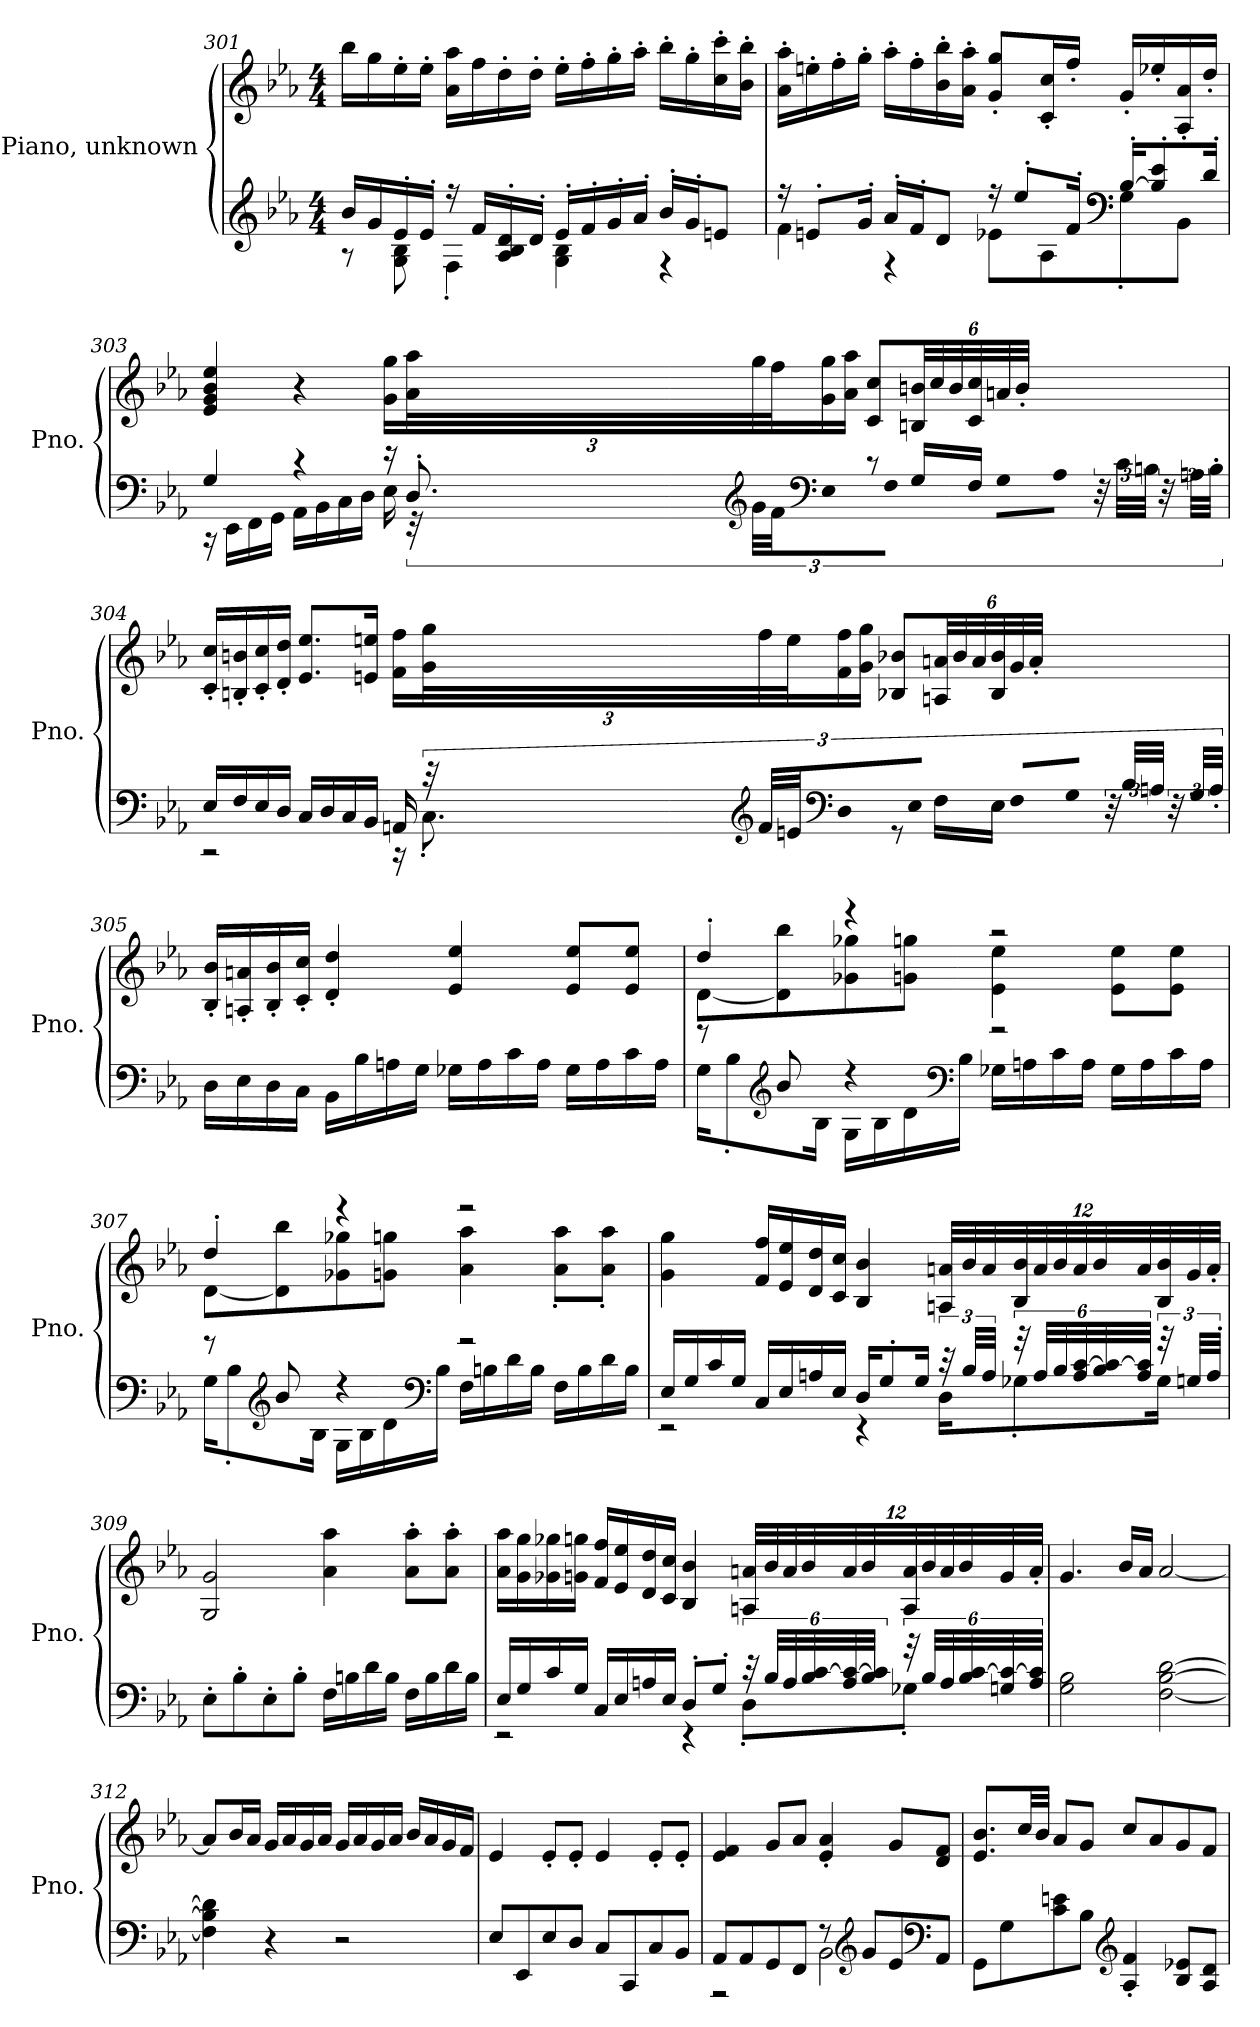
**kern	**kern
*part1	*part1
*staff2	*staff1
*I"Piano, unknown	*
*I'Pno.	*
*clefG2	*clefG2
*k[b-e-a-]	*k[b-e-a-]
*M4/4	*M4/4
=301	=301
*^	*
16b-/LL	8r	16bb-\LL
16g/	.	16gg\
16e-'/	8G\ 8B-\	16ee-'\
16e-'/JJ	.	16ee-'\JJ
16r	4F'\	16a-\ 16aa-\LL
16f/LL	.	16ff\
16A-/' 16B-/' 16d/'	.	16dd'\
16d'/JJ	.	16dd'\JJ
16e-'/LL	4G\ 4B-\	16ee-'\LL
16f'/	.	16ff'\
16g'/	.	16gg'\
16a-'/JJ	.	16aa-'\JJ
16b-'/LL	4r	16bb-'\LL
16g'/J	.	16gg'\
8en/J	.	16cc\' 16ccc\'
.	.	16b-\' 16bb-\'JJ
!!LO:LB:g=z
=302	=302	=302
16r	4f\	16a-\' 16aa-\'LL
8en'/L	.	16een'\
.	.	16ff'\
16g'/Jk	.	16gg'\JJ
16a-'/LL	4r	16aa-'\LL
16f'/J	.	16ff'\
8d/J	.	16b-\' 16bb-\'
.	.	16a-\' 16aa-\'JJ
16r	8e-X\L	8g/' 8gg/'L
8ee-'/L	.	.
.	8A-\	16c/' 16cc/'L
16f'/Jk	.	16ff'/JJ
*clefF4	*	*
[16B-'/KL	8G'\	16g'/LL
8B-/]' 8e-/'	.	16ee-X'/
.	8BB-\J	16A-/' 16a-/'
16d'/Jk	.	16dd'/JJ
!!LO:LB:g=z
=303	=303	=303
4G/	16r	4e-/ 4g/ 4b-/ 4ee-/
.	16EE-\LL	.
.	16FF\	.
.	16GG\JJ	.
4r	16AA-\LL	4r
.	16BB-\	.
.	16C\	.
.	16D\JJ	.
16r	16E-\	16g\ 16gg\LL
*	*	*Xbrackettup
8.D'/	48r	48a-\ 48aa-\L
*clefG2	*	*
.	48g\LLL	48gg\
.	48f\J	48ff\J
*clefF4	*	*
.	16E-\	16g\ 16gg\
.	16F\JJ	16a-\ 16aa-\JJ
8r	16G\LL	8c/ 8cc/L
.	16A-\JJ	.
16G/LL	48r	48Bn/ 48bn/LL
.	48c\LLL	48cc/
.	48Bn\JJJ	48b/
16F/JJ	48r	48c/ 48cc/
.	48An\LLL	48an/
.	48B'\JJJ	48b'/JJJ
!!LO:LB:g=z
=304	=304	=304
16E-/LL	2r	16c/' 16cc/'LL
16F/	.	16Bn/' 16bn/'
16E-/	.	16c/' 16cc/'
16D/JJ	.	16d/' 16dd/'JJ
16C/LL	.	8.e-/ 8.ee-/L
16D/	.	.
16C/	.	.
16BB-/JJ	.	16en/ 16een/Jk
16AAn/	16r	16f\ 16ff\LL
48r	8.C'\	48g\ 48gg\L
*clefG2	*	*
48f/LLL	.	48ff\
48en/J	.	48ee\J
*clefF4	*	*
16D/	.	16f\ 16ff\
16E-/JJ	.	16g\ 16gg\JJ
16F/LL	8r	8B-X/ 8b-X/L
16G/JJ	.	.
48r	16F\LL	48An/ 48an/LL
48B-/LLL	.	48b-/
48An/JJJ	.	48a/
48r	16E-\JJ	48B-/ 48b-/
48G/LLL	.	48g/
48A'/JJJ	.	48a'/JJJ
*v	*v	*
!!LO:PB:g=z
=305	=305
16D\LL	16B-/' 16b-/'LL
16E-\	16An/' 16an/'
16D\	16B-/' 16b-/'
16C\JJ	16c/' 16cc/'JJ
16BB-\LL	4d/' 4dd/'
16B-\	.
16An\	.
16G\JJ	.
16G-X\LL	4e-/ 4ee-/
16A\	.
16c\	.
16A\JJ	.
16G-\LL	8e-/ 8ee-/L
16A\	.
16c\	8e-/ 8ee-/J
16A\JJ	.
=306	=306
*^	*^
8r	16G\KL	4dd'/	[8d\L
.	8B-'\	.	.
*clefG2	*	*	*
8b-/	.	.	8d\] 8bb-\
.	16B-\Jk	.	.
4r	16G\LL	4r	8g-X\ 8gg-X\
.	16B-\	.	.
.	16d\	.	8gn\ 8ggn\J
*clefF4	*	*	*
.	16B-\JJ	.	.
2r	16G-X\LL	2r	4e-\ 4ee-\
.	16An\	.	.
.	16c\	.	.
.	16A\JJ	.	.
.	16G-\LL	.	8e-\ 8ee-\L
.	16A\	.	.
.	16c\	.	8e-\ 8ee-\J
.	16A\JJ	.	.
!!LO:LB:g=z	!!
=307	=307	=307	=307
8r	16G\KL	4dd'/	[8d\L
.	8B-'\	.	.
*clefG2	*	*	*
8b-/	.	.	8d\] 8bb-\
.	16B-\Jk	.	.
4r	16G\LL	4r	8g-X\ 8gg-X\
.	16B-\	.	.
.	16d\	.	8gn\ 8ggn\J
*clefF4	*	*	*
.	16B-\JJ	.	.
2r	16F\LL	2r	4a-\ 4aa-\
.	16Bn\	.	.
.	16d\	.	.
.	16B\JJ	.	.
.	16F\LL	.	8a-\' 8aa-\'L
.	16B\	.	.
.	16d\	.	8a-\' 8aa-\'J
.	16B\JJ	.	.
*	*	*v	*v
!!LO:LB:g=z
=308	=308	=308
16E-/LL	2r	4g\ 4gg\
16G/	.	.
16c/	.	.
16G/JJ	.	.
16C/LL	.	16f/ 16ff/LL
16E-/	.	16e-/ 16ee-/
16An/	.	16d/ 16dd/
16E-/JJ	.	16c/ 16cc/JJ
16D/KL	4r	4B-/ 4b-/
8G'/	.	.
16G/Jk	.	.
48r	16D\KL	48An/ 48an/LLL
48B-/LLL	.	48b-/
48A/JJJ	.	48a/
48r	8G-X'\	48B-/ 48b-/
48A/LLL	.	48a/
48B-/	.	48b-/
*Xbrackettup	*	*
48A/ [48c/	.	48a/
48B-/ 48c/_	.	48b-/
48A/ 48c/]JJJ	.	48a/
*brackettup	*	*
48r	16G-\Jk	48B-/ 48b-/
48Gn/LLL	.	48g/
48A'/JJJ	.	48a'/JJJ
*v	*v	*
=309	=309
8E-'\L	2G/ 2g/
8B-'\	.
8E-'\	.
8B-'\J	.
16F\LL	4a-\ 4aa-\
16Bn\	.
16d\	.
16B\JJ	.
16F\LL	8a-\' 8aa-\'L
16B\	.
16d\	8a-\' 8aa-\'J
16B\JJ	.
!!LO:LB:g=z
=310	=310
*^	*
16E-/LL	2r	16a-\ 16aa-\LL
16G/	.	16g\ 16gg\
16c/	.	16g-X\ 16gg-X\
16G/JJ	.	16gn\ 16ggn\JJ
16C/LL	.	16f/ 16ff/LL
16E-/	.	16e-/ 16ee-/
16An/	.	16d/ 16dd/
16E-/JJ	.	16c/ 16cc/JJ
8D'/L	4r	4B-/ 4b-/
8G'/J	.	.
48r	8D'\L	48An/ 48an/LLL
48B-/LLL	.	48b-/
48A/	.	48a/
*Xbrackettup	*	*
48B-/ [48c/	.	48b-/
48A/ 48c/_	.	48a/
48B-/ 48c/]JJJ	.	48b-/
*brackettup	*	*
48r	8G-X'\J	48A/ 48a/
48B-/LLL	.	48b-/
48A/	.	48a/
*Xbrackettup	*	*
48B-/ [48c/	.	48b-/
48Gn/ 48c/_	.	48g/
48A/ 48c/]JJJ	.	48a'/JJJ
*v	*v	*
=311	=311
2G\ 2B-\	4.g/
.	16b-/LL
.	16a-/JJ
[2F\ [2B-\ [2d\	[2a-/
!!LO:LB:g=z
=312	=312
4F\] 4B-\] 4d\]	8a-/L]
.	16b-/L
.	16a-/JJ
4r	16g/LL
.	16a-/
.	16g/
.	16a-/JJ
2r	16g/LL
.	16a-/
.	16g/
.	16a-/JJ
.	16b-/LL
.	16a-/
.	16g/
.	16f/JJ
=313	=313
8E-/L	4e-/
8EE-/	.
8E-/	8e-'/L
8D/J	8e-'/J
8C/L	4e-/
8CC/	.
8C/	8e-'/L
8BB-/J	8e-'/J
=314	=314
*^	*
8AA-/L	2r	4e-/ 4f/
8AA-/	.	.
8GG/	.	8g/L
8FF/J	.	8a-/J
8r	2BB-\	4e-/' 4a-/'
*clefG2	*	*
8g/L	.	.
8e-/	.	8g/L
*clefF4	*	*
8AA-/J	.	8d/ 8f/J
*v	*v	*
!!LO:LB:g=z
=315	=315
8GG\L	8.e-/ 8.b-/L
8G\	.
.	32cc/LL
.	32b-/JJJ
8c\ 8en\	8a-/L
8B-\J	8g/J
*clefG2	*
4A-/' 4f/'	8cc/L
.	8a-/
8B-/ 8e-X/L	8g/
8A-/ 8d/J	8f/J
=	=
*-	*-
